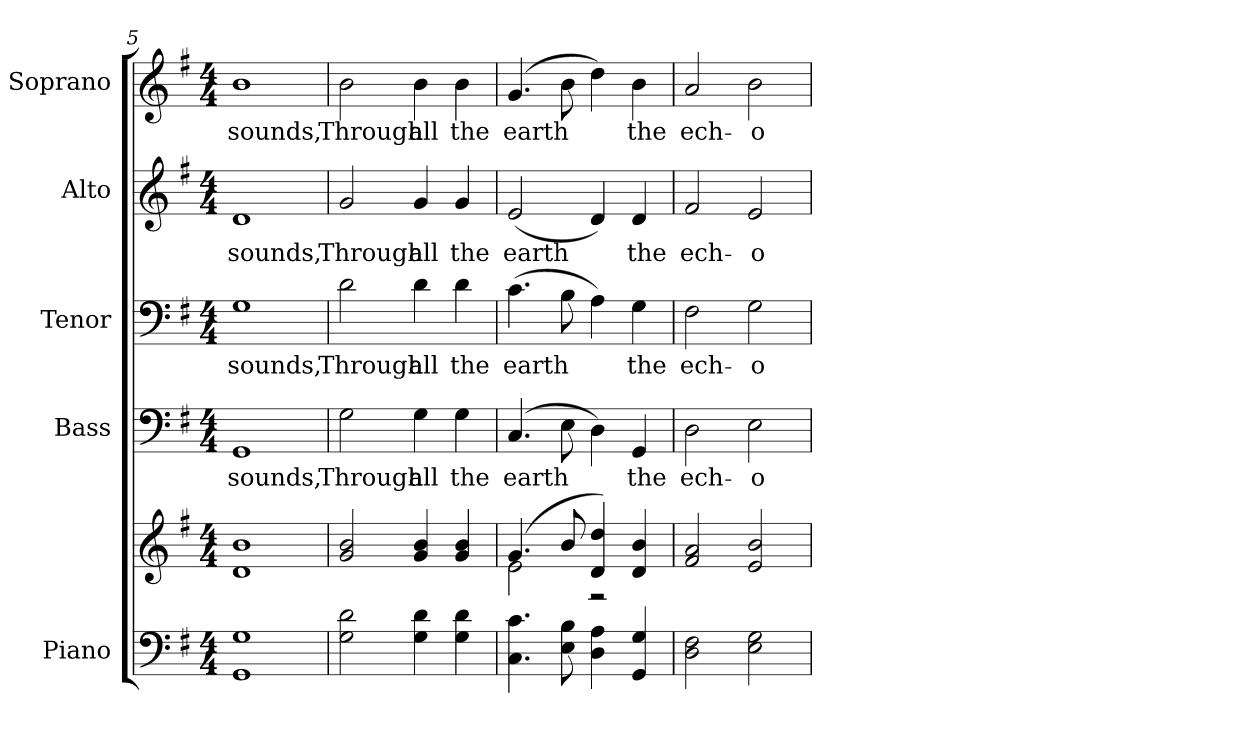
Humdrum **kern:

**kern	**kern	**kern	**text	**kern	**text	**kern	**text	**kern	**text
*part5	*part5	*part4	*part4	*part3	*part3	*part2	*part2	*part1	*part1
*staff6	*staff5	*staff4	*staff4	*staff3	*staff3	*staff2	*staff2	*staff1	*staff1
*I"Piano	*	*I"Bass	*	*I"Tenor	*	*I"Alto	*	*I"Soprano	*
*I'Pno.	*	*I'B.	*	*I'T.	*	*I'A.	*	*I'S.	*
!!LO:PB:g=z
*clefF4	*clefG2	*clefF4	*	*clefF4	*	*clefG2	*	*clefG2	*
*k[f#]	*k[f#]	*k[f#]	*	*k[f#]	*	*k[f#]	*	*k[f#]	*
*G:	*G:	*G:	*	*G:	*	*G:	*	*G:	*
*M4/4	*M4/4	*M4/4	*	*M4/4	*	*M4/4	*	*M4/4	*
=5	=5	=5	=5	=5	=5	=5	=5	=5	=5
!	!	!	!LO:LY:b:color=#000000	!	!	!	!	!	!
!	!	!	!	!	!LO:LY:b:color=#000000	!	!	!	!
!	!	!	!	!	!	!	!LO:LY:b:color=#000000	!	!
!	!	!	!	!	!	!	!	!	!LO:LY:b:color=#000000
1GGi 1Gi	1di 1bi	1GGi	sounds,	1Gi	sounds,	1di	sounds,	1bi	sounds,
=6	=6	=6	=6	=6	=6	=6	=6	=6	=6
!	!	!	!LO:LY:b:color=#000000	!	!	!	!	!	!
!	!	!	!	!	!LO:LY:b:color=#000000	!	!	!	!
!	!	!	!	!	!	!	!LO:LY:b:color=#000000	!	!
!	!	!	!	!	!	!	!	!	!LO:LY:b:color=#000000
2Gi\ 2di	2gi/ 2bi	2Gi\	Through	2di\	Through	2gi/	Through	2bi\	Through
!	!	!	!LO:LY:b:color=#000000	!	!	!	!	!	!
!	!	!	!	!	!LO:LY:b:color=#000000	!	!	!	!
!	!	!	!	!	!	!	!LO:LY:b:color=#000000	!	!
!	!	!	!	!	!	!	!	!	!LO:LY:b:color=#000000
4Gi\ 4di	4gi/ 4bi	4Gi\	all	4di\	all	4gi/	all	4bi\	all
!	!	!	!LO:LY:b:color=#000000	!	!	!	!	!	!
!	!	!	!	!	!LO:LY:b:color=#000000	!	!	!	!
!	!	!	!	!	!	!	!LO:LY:b:color=#000000	!	!
!	!	!	!	!	!	!	!	!	!LO:LY:b:color=#000000
4Gi\ 4di	4gi/ 4bi	4Gi\	the	4di\	the	4gi/	the	4bi\	the
!!LO:PB:g=z
=7	=7	=7	=7	=7	=7	=7	=7	=7	=7
*	*^	*	*	*	*	*	*	*	*
!	!	!	!	!LO:LY:b:color=#000000	!	!	!	!	!	!
!	!	!	!	!	!	!LO:LY:b:color=#000000	!	!	!	!
!	!	!	!	!	!	!	!	!LO:LY:b:color=#000000	!	!
!	!	!	!	!	!	!	!	!	!	!LO:LY:b:color=#000000
4.Ci\ 4.ci	(4.gi/	2ei\	(4.Ci/	earth	(4.ci\	earth	(2ei/	earth	(4.gi/	earth
8Ei\ 8Bi	8bi/	.	8Ei\	.	8Bi\	.	.	.	8bi\	.
4Di\ 4Ai	4di/ 4ddi)	2r	4Di\)	.	4Ai\)	.	4di/)	.	4ddi\)	.
!	!	!	!	!LO:LY:b:color=#000000	!	!	!	!	!	!
!	!	!	!	!	!	!LO:LY:b:color=#000000	!	!	!	!
!	!	!	!	!	!	!	!	!LO:LY:b:color=#000000	!	!
!	!	!	!	!	!	!	!	!	!	!LO:LY:b:color=#000000
4GGi/ 4Gi	4di/ 4bi	.	4GGi/	the	4Gi\	the	4di/	the	4bi\	the
*	*v	*v	*	*	*	*	*	*	*	*
=8	=8	=8	=8	=8	=8	=8	=8	=8	=8
!	!	!	!LO:LY:b:color=#000000	!	!	!	!	!	!
!	!	!	!	!	!LO:LY:b:color=#000000	!	!	!	!
!	!	!	!	!	!	!	!LO:LY:b:color=#000000	!	!
!	!	!	!	!	!	!	!	!	!LO:LY:b:color=#000000
2Di\ 2F#i	2f#i/ 2ai	2Di\	ech-	2F#i\	ech-	2f#i/	ech-	2ai/	ech-
!	!	!	!LO:LY:b:color=#000000	!	!	!	!	!	!
!	!	!	!	!	!LO:LY:b:color=#000000	!	!	!	!
!	!	!	!	!	!	!	!LO:LY:b:color=#000000	!	!
!	!	!	!	!	!	!	!	!	!LO:LY:b:color=#000000
2Ei\ 2Gi	2ei/ 2bi	2Ei\	-o	2Gi\	-o	2ei/	-o	2bi\	-o
=	=	=	=	=	=	=	=	=	=
*-	*-	*-	*-	*-	*-	*-	*-	*-	*-
